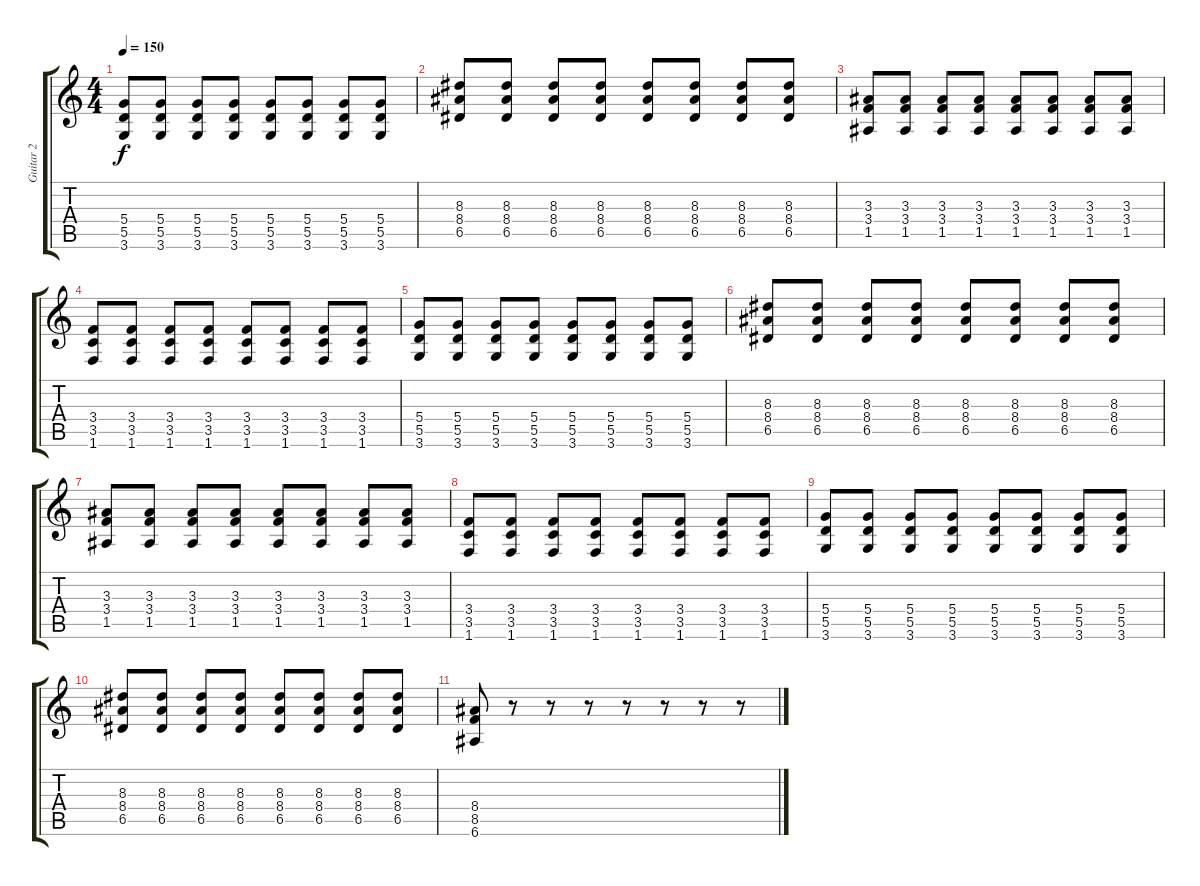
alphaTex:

\track ("Guitar 2" "Guitar 2") {instrument distortionguitar}
\staff {score tabs}
\tuning (E4 B3 G3 D3 A2 E2) {hide}
\ts (4 4)
\tempo 150
\clef g2
\ks c
(5.4 5.5 3.6).8{dy f} (5.4 5.5 3.6).8 (5.4 5.5 3.6).8 (5.4 5.5 3.6).8 (5.4 5.5 3.6).8 (5.4 5.5 3.6).8 (5.4 5.5 3.6).8 (5.4 5.5 3.6).8 |
(8.3 8.4 6.5).8 (8.3 8.4 6.5).8 (8.3 8.4 6.5).8 (8.3 8.4 6.5).8 (8.3 8.4 6.5).8 (8.3 8.4 6.5).8 (8.3 8.4 6.5).8 (8.3 8.4 6.5).8 |
(3.3 3.4 1.5).8 (3.3 3.4 1.5).8 (3.3 3.4 1.5).8 (3.3 3.4 1.5).8 (3.3 3.4 1.5).8 (3.3 3.4 1.5).8 (3.3 3.4 1.5).8 (3.3 3.4 1.5).8 |
(3.4 3.5 1.6).8 (3.4 3.5 1.6).8 (3.4 3.5 1.6).8 (3.4 3.5 1.6).8 (3.4 3.5 1.6).8 (3.4 3.5 1.6).8 (3.4 3.5 1.6).8 (3.4 3.5 1.6).8 |
(5.4 5.5 3.6).8 (5.4 5.5 3.6).8 (5.4 5.5 3.6).8 (5.4 5.5 3.6).8 (5.4 5.5 3.6).8 (5.4 5.5 3.6).8 (5.4 5.5 3.6).8 (5.4 5.5 3.6).8 |
(8.3 8.4 6.5).8 (8.3 8.4 6.5).8 (8.3 8.4 6.5).8 (8.3 8.4 6.5).8 (8.3 8.4 6.5).8 (8.3 8.4 6.5).8 (8.3 8.4 6.5).8 (8.3 8.4 6.5).8 |
(3.3 3.4 1.5).8 (3.3 3.4 1.5).8 (3.3 3.4 1.5).8 (3.3 3.4 1.5).8 (3.3 3.4 1.5).8 (3.3 3.4 1.5).8 (3.3 3.4 1.5).8 (3.3 3.4 1.5).8 |
(3.4 3.5 1.6).8 (3.4 3.5 1.6).8 (3.4 3.5 1.6).8 (3.4 3.5 1.6).8 (3.4 3.5 1.6).8 (3.4 3.5 1.6).8 (3.4 3.5 1.6).8 (3.4 3.5 1.6).8 |
(5.4 5.5 3.6).8 (5.4 5.5 3.6).8 (5.4 5.5 3.6).8 (5.4 5.5 3.6).8 (5.4 5.5 3.6).8 (5.4 5.5 3.6).8 (5.4 5.5 3.6).8 (5.4 5.5 3.6).8 |
(8.3 8.4 6.5).8 (8.3 8.4 6.5).8 (8.3 8.4 6.5).8 (8.3 8.4 6.5).8 (8.3 8.4 6.5).8 (8.3 8.4 6.5).8 (8.3 8.4 6.5).8 (8.3 8.4 6.5).8 |
(8.4 8.5 6.6).8 r.8 r.8 r.8 r.8 r.8 r.8 r.8
